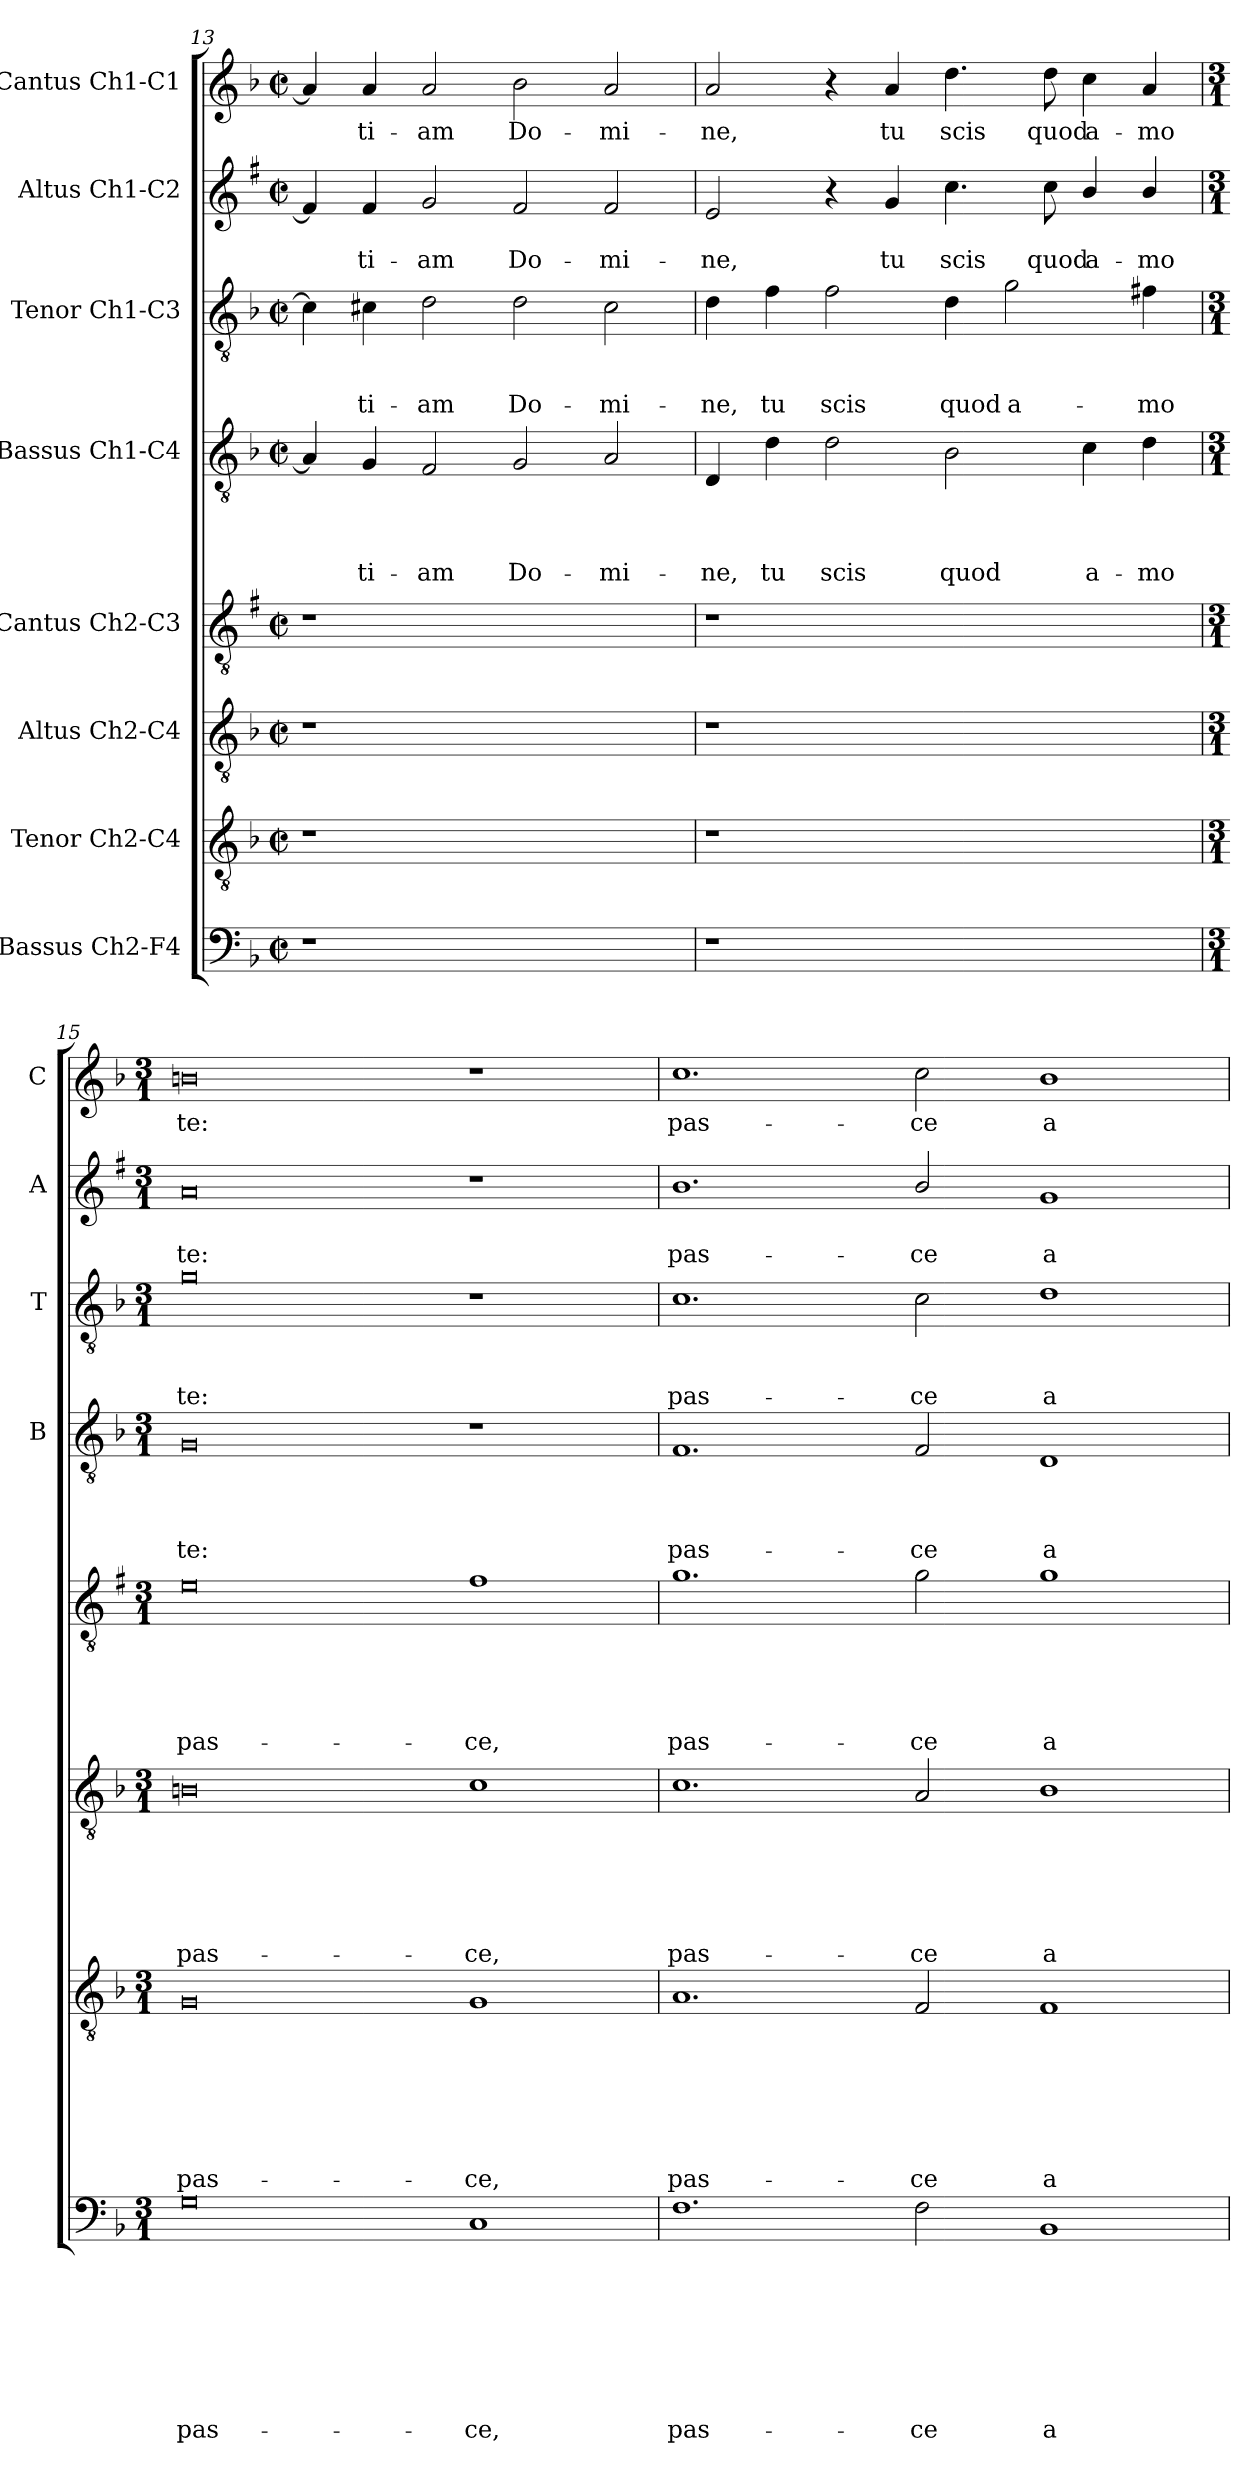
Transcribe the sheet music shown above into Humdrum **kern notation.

**kern	**text	**text	**text	**text	**text	**text	**text	**text	**kern	**text	**text	**text	**text	**text	**text	**text	**kern	**text	**text	**text	**text	**text	**text	**kern	**text	**text	**text	**text	**text	**kern	**text	**text	**text	**text	**kern	**text	**text	**text	**kern	**text	**text	**kern	**text
*part8	*part8	*part8	*part8	*part8	*part8	*part8	*part8	*part8	*part7	*part7	*part7	*part7	*part7	*part7	*part7	*part7	*part6	*part6	*part6	*part6	*part6	*part6	*part6	*part5	*part5	*part5	*part5	*part5	*part5	*part4	*part4	*part4	*part4	*part4	*part3	*part3	*part3	*part3	*part2	*part2	*part2	*part1	*part1
*staff8	*staff8	*staff8	*staff8	*staff8	*staff8	*staff8	*staff8	*staff8	*staff7	*staff7	*staff7	*staff7	*staff7	*staff7	*staff7	*staff7	*staff6	*staff6	*staff6	*staff6	*staff6	*staff6	*staff6	*staff5	*staff5	*staff5	*staff5	*staff5	*staff5	*staff4	*staff4	*staff4	*staff4	*staff4	*staff3	*staff3	*staff3	*staff3	*staff2	*staff2	*staff2	*staff1	*staff1
*I"Bassus Ch2-F4	*	*	*	*	*	*	*	*	*I"Tenor Ch2-C4	*	*	*	*	*	*	*	*I"Altus Ch2-C4	*	*	*	*	*	*	*I"Cantus Ch2-C3	*	*	*	*	*	*I"Bassus Ch1-C4	*	*	*	*	*I"Tenor Ch1-C3	*	*	*	*I"Altus Ch1-C2	*	*	*I"Cantus Ch1-C1	*
*	*	*	*	*	*	*	*	*	*	*	*	*	*	*	*	*	*	*	*	*	*	*	*	*	*	*	*	*	*	*I'B	*	*	*	*	*I'T	*	*	*	*I'A	*	*	*I'C	*
*clefF4	*	*	*	*	*	*	*	*	*clefGv2	*	*	*	*	*	*	*	*clefGv2	*	*	*	*	*	*	*clefGv2	*	*	*	*	*	*clefGv2	*	*	*	*	*clefGv2	*	*	*	*clefG2	*	*	*clefG2	*
*	*	*	*	*	*	*	*	*	*	*	*	*	*	*	*	*	*	*	*	*	*	*	*	*ITrd1c2	*	*	*	*	*	*	*	*	*	*	*	*	*	*	*ITrd1c2	*	*	*	*
*k[b-]	*	*	*	*	*	*	*	*	*k[b-]	*	*	*	*	*	*	*	*k[b-]	*	*	*	*	*	*	*k[b-]	*	*	*	*	*	*k[b-]	*	*	*	*	*k[b-]	*	*	*	*k[b-]	*	*	*k[b-]	*
*F:	*	*	*	*	*	*	*	*	*F:	*	*	*	*	*	*	*	*F:	*	*	*	*	*	*	*F:	*	*	*	*	*	*F:	*	*	*	*	*F:	*	*	*	*F:	*	*	*F:	*
*M2/2	*	*	*	*	*	*	*	*	*M2/2	*	*	*	*	*	*	*	*M2/2	*	*	*	*	*	*	*M2/2	*	*	*	*	*	*M2/2	*	*	*	*	*M2/2	*	*	*	*M2/2	*	*	*M2/2	*
*met(c|)	*	*	*	*	*	*	*	*	*met(c|)	*	*	*	*	*	*	*	*met(c|)	*	*	*	*	*	*	*met(c|)	*	*	*	*	*	*met(c|)	*	*	*	*	*met(c|)	*	*	*	*met(c|)	*	*	*met(c|)	*
=13	=13	=13	=13	=13	=13	=13	=13	=13	=13	=13	=13	=13	=13	=13	=13	=13	=13	=13	=13	=13	=13	=13	=13	=13	=13	=13	=13	=13	=13	=13	=13	=13	=13	=13	=13	=13	=13	=13	=13	=13	=13	=13	=13
1r	.	.	.	.	.	.	.	.	1r	.	.	.	.	.	.	.	1r	.	.	.	.	.	.	1r	.	.	.	.	.	4A/]	.	.	.	.	4c#\]	.	.	.	4e/]	.	.	4a/]	.
!	!	!	!	!	!	!	!	!	!	!	!	!	!	!	!	!	!	!	!	!	!	!	!	!	!	!	!	!	!	!	!	!	!	!LO:LY:b	!	!	!	!LO:LY:b	!	!	!LO:LY:b	!	!LO:LY:b
.	.	.	.	.	.	.	.	.	.	.	.	.	.	.	.	.	.	.	.	.	.	.	.	.	.	.	.	.	.	4G/	.	.	.	-ti-	4c#X\	.	.	-ti-	4e/	.	-ti-	4a/	-ti-
!	!	!	!	!	!	!	!	!	!	!	!	!	!	!	!	!	!	!	!	!	!	!	!	!	!	!	!	!	!	!	!	!	!	!LO:LY:b	!	!	!	!LO:LY:b	!	!	!LO:LY:b	!	!LO:LY:b
.	.	.	.	.	.	.	.	.	.	.	.	.	.	.	.	.	.	.	.	.	.	.	.	.	.	.	.	.	.	2F/	.	.	.	-am	2d\	.	.	-am	2f/	.	-am	2a/	-am
!	!	!	!	!	!	!	!	!	!	!	!	!	!	!	!	!	!	!	!	!	!	!	!	!	!	!	!	!	!	!	!	!	!	!LO:LY:b	!	!	!	!LO:LY:b	!	!	!LO:LY:b	!	!LO:LY:b
1ryy	.	.	.	.	.	.	.	.	1ryy	.	.	.	.	.	.	.	1ryy	.	.	.	.	.	.	1ryy	.	.	.	.	.	2G/	.	.	.	Do-	2d\	.	.	Do-	2e/	.	Do-	2b-\	Do-
!	!	!	!	!	!	!	!	!	!	!	!	!	!	!	!	!	!	!	!	!	!	!	!	!	!	!	!	!	!	!	!	!	!	!LO:LY:b	!	!	!	!LO:LY:b	!	!	!LO:LY:b	!	!LO:LY:b
.	.	.	.	.	.	.	.	.	.	.	.	.	.	.	.	.	.	.	.	.	.	.	.	.	.	.	.	.	.	2A/	.	.	.	-mi-	2c#\	.	.	-mi-	2e/	.	-mi-	2a/	-mi-
=14	=14	=14	=14	=14	=14	=14	=14	=14	=14	=14	=14	=14	=14	=14	=14	=14	=14	=14	=14	=14	=14	=14	=14	=14	=14	=14	=14	=14	=14	=14	=14	=14	=14	=14	=14	=14	=14	=14	=14	=14	=14	=14	=14
!	!	!	!	!	!	!	!	!	!	!	!	!	!	!	!	!	!	!	!	!	!	!	!	!	!	!	!	!	!	!	!	!	!	!LO:LY:b	!	!	!	!LO:LY:b	!	!	!LO:LY:b	!	!LO:LY:b
1r	.	.	.	.	.	.	.	.	1r	.	.	.	.	.	.	.	1r	.	.	.	.	.	.	1r	.	.	.	.	.	4D/	.	.	.	-ne,	4d\	.	.	-ne,	2d/	.	-ne,	2a/	-ne,
!	!	!	!	!	!	!	!	!	!	!	!	!	!	!	!	!	!	!	!	!	!	!	!	!	!	!	!	!	!	!	!	!	!	!LO:LY:b	!	!	!	!LO:LY:b	!	!	!	!	!
.	.	.	.	.	.	.	.	.	.	.	.	.	.	.	.	.	.	.	.	.	.	.	.	.	.	.	.	.	.	4d\	.	.	.	tu	4f\	.	.	tu	.	.	.	.	.
!	!	!	!	!	!	!	!	!	!	!	!	!	!	!	!	!	!	!	!	!	!	!	!	!	!	!	!	!	!	!	!	!	!	!LO:LY:b	!	!	!	!LO:LY:b	!	!	!	!	!
.	.	.	.	.	.	.	.	.	.	.	.	.	.	.	.	.	.	.	.	.	.	.	.	.	.	.	.	.	.	2d\	.	.	.	scis	2f\	.	.	scis	4r	.	.	4r	.
!	!	!	!	!	!	!	!	!	!	!	!	!	!	!	!	!	!	!	!	!	!	!	!	!	!	!	!	!	!	!	!	!	!	!	!	!	!	!	!	!	!LO:LY:b	!	!LO:LY:b
.	.	.	.	.	.	.	.	.	.	.	.	.	.	.	.	.	.	.	.	.	.	.	.	.	.	.	.	.	.	.	.	.	.	.	.	.	.	.	4f/	.	tu	4a/	tu
!	!	!	!	!	!	!	!	!	!	!	!	!	!	!	!	!	!	!	!	!	!	!	!	!	!	!	!	!	!	!	!	!	!	!LO:LY:b	!	!	!	!LO:LY:b	!	!	!LO:LY:b	!	!LO:LY:b
1ryy	.	.	.	.	.	.	.	.	1ryy	.	.	.	.	.	.	.	1ryy	.	.	.	.	.	.	1ryy	.	.	.	.	.	2B-\	.	.	.	quod	4d\	.	.	quod	4.b-\	.	scis	4.dd\	scis
!	!	!	!	!	!	!	!	!	!	!	!	!	!	!	!	!	!	!	!	!	!	!	!	!	!	!	!	!	!	!	!	!	!	!	!	!	!	!LO:LY:b	!	!	!	!	!
.	.	.	.	.	.	.	.	.	.	.	.	.	.	.	.	.	.	.	.	.	.	.	.	.	.	.	.	.	.	.	.	.	.	.	2g\	.	.	a-	.	.	.	.	.
!	!	!	!	!	!	!	!	!	!	!	!	!	!	!	!	!	!	!	!	!	!	!	!	!	!	!	!	!	!	!	!	!	!	!	!	!	!	!	!	!	!LO:LY:b	!	!LO:LY:b
.	.	.	.	.	.	.	.	.	.	.	.	.	.	.	.	.	.	.	.	.	.	.	.	.	.	.	.	.	.	.	.	.	.	.	.	.	.	.	8b-\	.	quod	8dd\	quod
!	!	!	!	!	!	!	!	!	!	!	!	!	!	!	!	!	!	!	!	!	!	!	!	!	!	!	!	!	!	!	!	!	!	!LO:LY:b	!	!	!	!	!	!	!LO:LY:b	!	!LO:LY:b
.	.	.	.	.	.	.	.	.	.	.	.	.	.	.	.	.	.	.	.	.	.	.	.	.	.	.	.	.	.	4c\	.	.	.	a-	.	.	.	.	4a/	.	a-	4cc\	a-
!	!	!	!	!	!	!	!	!	!	!	!	!	!	!	!	!	!	!	!	!	!	!	!	!	!	!	!	!	!	!	!	!	!	!LO:LY:b	!	!	!	!LO:LY:b	!	!	!LO:LY:b	!	!LO:LY:b
.	.	.	.	.	.	.	.	.	.	.	.	.	.	.	.	.	.	.	.	.	.	.	.	.	.	.	.	.	.	4d\	.	.	.	-mo	4f#X\	.	.	-mo	4a/	.	-mo	4a/	-mo
=15	=15	=15	=15	=15	=15	=15	=15	=15	=15	=15	=15	=15	=15	=15	=15	=15	=15	=15	=15	=15	=15	=15	=15	=15	=15	=15	=15	=15	=15	=15	=15	=15	=15	=15	=15	=15	=15	=15	=15	=15	=15	=15	=15
*M3/1	*	*	*	*	*	*	*	*	*M3/1	*	*	*	*	*	*	*	*M3/1	*	*	*	*	*	*	*M3/1	*	*	*	*	*	*M3/1	*	*	*	*	*M3/1	*	*	*	*M3/1	*	*	*M3/1	*
!	!	!	!	!	!	!	!	!LO:LY:b	!	!	!	!	!	!	!	!LO:LY:b	!	!	!	!	!	!	!LO:LY:b	!	!	!	!	!	!LO:LY:b	!	!	!	!	!LO:LY:b	!	!	!	!LO:LY:b	!	!	!LO:LY:b	!	!LO:LY:b
0G	.	.	.	.	.	.	.	pas-	0G	.	.	.	.	.	.	pas-	0Bn	.	.	.	.	.	pas-	0d	.	.	.	.	pas-	0G	.	.	.	te:	0g	.	.	te:	0g	.	te:	0bn	te:
!	!	!	!	!	!	!	!	!LO:LY:b	!	!	!	!	!	!	!	!LO:LY:b	!	!	!	!	!	!	!LO:LY:b	!	!	!	!	!	!LO:LY:b	!	!	!	!	!	!	!	!	!	!	!	!	!	!
1C	.	.	.	.	.	.	.	-ce,	1G	.	.	.	.	.	.	-ce,	1c	.	.	.	.	.	-ce,	1e	.	.	.	.	-ce,	1r	.	.	.	.	1r	.	.	.	1r	.	.	1r	.
!!LO:LB:g=z
=16	=16	=16	=16	=16	=16	=16	=16	=16	=16	=16	=16	=16	=16	=16	=16	=16	=16	=16	=16	=16	=16	=16	=16	=16	=16	=16	=16	=16	=16	=16	=16	=16	=16	=16	=16	=16	=16	=16	=16	=16	=16	=16	=16
!	!	!	!	!	!	!	!	!LO:LY:b	!	!	!	!	!	!	!	!LO:LY:b	!	!	!	!	!	!	!LO:LY:b	!	!	!	!	!	!LO:LY:b	!	!	!	!	!LO:LY:b	!	!	!	!LO:LY:b	!	!	!LO:LY:b	!	!LO:LY:b
1.F	.	.	.	.	.	.	.	pas-	1.A	.	.	.	.	.	.	pas-	1.c	.	.	.	.	.	pas-	1.f	.	.	.	.	pas-	1.F	.	.	.	pas-	1.c	.	.	pas-	1.a	.	pas-	1.cc	pas-
!	!	!	!	!	!	!	!	!LO:LY:b	!	!	!	!	!	!	!	!LO:LY:b	!	!	!	!	!	!	!LO:LY:b	!	!	!	!	!	!LO:LY:b	!	!	!	!	!LO:LY:b	!	!	!	!LO:LY:b	!	!	!LO:LY:b	!	!LO:LY:b
2F\	.	.	.	.	.	.	.	-ce	2F/	.	.	.	.	.	.	-ce	2A/	.	.	.	.	.	-ce	2f\	.	.	.	.	-ce	2F/	.	.	.	-ce	2c\	.	.	-ce	2a/	.	-ce	2cc\	-ce
!	!	!	!	!	!	!	!	!LO:LY:b	!	!	!	!	!	!	!	!LO:LY:b	!	!	!	!	!	!	!LO:LY:b	!	!	!	!	!	!LO:LY:b	!	!	!	!	!LO:LY:b	!	!	!	!LO:LY:b	!	!	!LO:LY:b	!	!LO:LY:b
1BB-	.	.	.	.	.	.	.	a-	1F	.	.	.	.	.	.	a-	1B-	.	.	.	.	.	a-	1f	.	.	.	.	a-	1D	.	.	.	a-	1d	.	.	a-	1f	.	a-	1b-	a-
=	=	=	=	=	=	=	=	=	=	=	=	=	=	=	=	=	=	=	=	=	=	=	=	=	=	=	=	=	=	=	=	=	=	=	=	=	=	=	=	=	=	=	=
*-	*-	*-	*-	*-	*-	*-	*-	*-	*-	*-	*-	*-	*-	*-	*-	*-	*-	*-	*-	*-	*-	*-	*-	*-	*-	*-	*-	*-	*-	*-	*-	*-	*-	*-	*-	*-	*-	*-	*-	*-	*-	*-	*-
